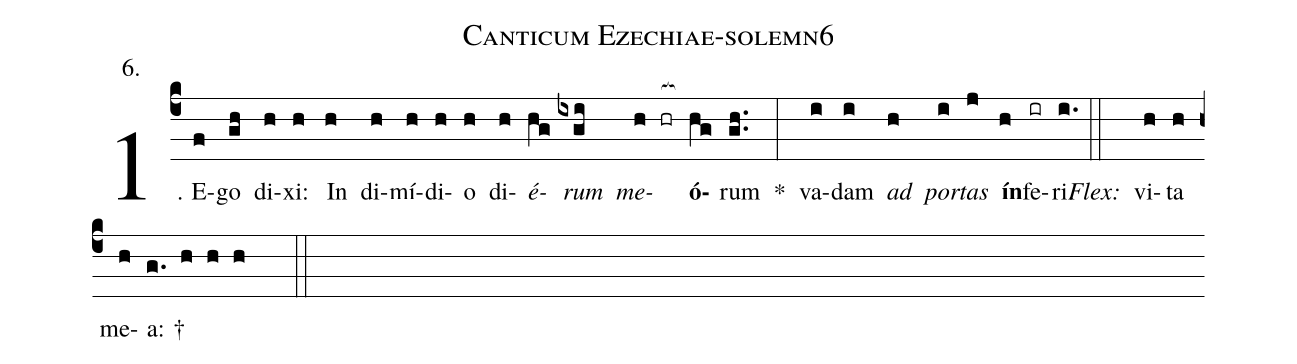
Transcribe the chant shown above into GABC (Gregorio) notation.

name: Canticum Ezechiae-solemn6;
annotation: 6.;
%%
(c4)1. E(f)go(gh) di(h)xi:(h) In(h) di(h)mí(h)di(h)o(h) di(h)<i>é</i>(hg)<i>rum</i>(ixgi) <i>me</i>(h hr[ocb:1{])<b>ó</b>(hg[ocb:0}])rum(gh..) *(:) va(i)dam(i) <i>ad</i>(h) <i>por</i>(i)<i>tas</i>(j) <b>ín</b>(h)fe(ir)ri.(i.) (::)
<i>Flex:</i>()  vi(h)ta(h) me(h)a: †(g. h h h  ::)
